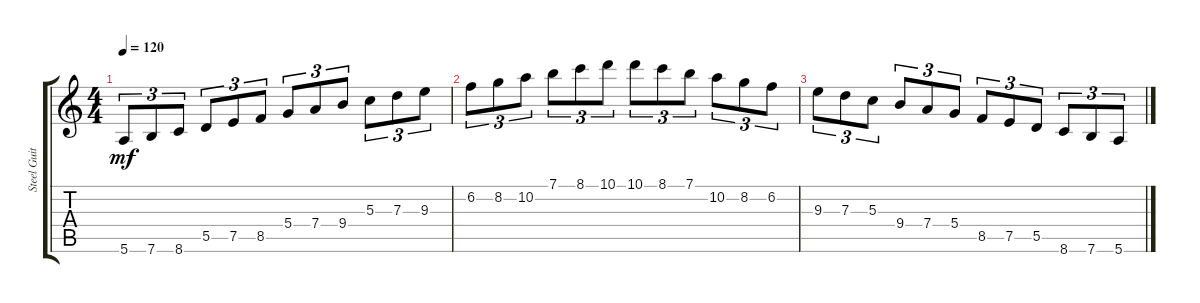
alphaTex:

\track ("Steel Guitar" "Steel Guit") {instrument acousticguitarsteel}
\staff {score tabs}
\tuning (E4 B3 G3 D3 A2 E2) {hide}
\ts (4 4)
\tempo 120
\clef g2
\ks c
5.6.8{tu (3 2) dy mf instrument acousticguitarsteel} 7.6.8{tu (3 2)} 8.6.8{tu (3 2)} 5.5.8{tu (3 2)} 7.5.8{tu (3 2)} 8.5.8{tu (3 2)} 5.4.8{tu (3 2)} 7.4.8{tu (3 2)} 9.4.8{tu (3 2)} 5.3.8{tu (3 2)} 7.3.8{tu (3 2)} 9.3.8{tu (3 2)} |
6.2.8{tu (3 2)} 8.2.8{tu (3 2)} 10.2.8{tu (3 2)} 7.1.8{tu (3 2)} 8.1.8{tu (3 2)} 10.1.8{tu (3 2)} 10.1.8{tu (3 2)} 8.1.8{tu (3 2)} 7.1.8{tu (3 2)} 10.2.8{tu (3 2)} 8.2.8{tu (3 2)} 6.2.8{tu (3 2)} |
9.3.8{tu (3 2)} 7.3.8{tu (3 2)} 5.3.8{tu (3 2)} 9.4.8{tu (3 2)} 7.4.8{tu (3 2)} 5.4.8{tu (3 2)} 8.5.8{tu (3 2)} 7.5.8{tu (3 2)} 5.5.8{tu (3 2)} 8.6.8{tu (3 2)} 7.6.8{tu (3 2)} 5.6.8{tu (3 2)}
